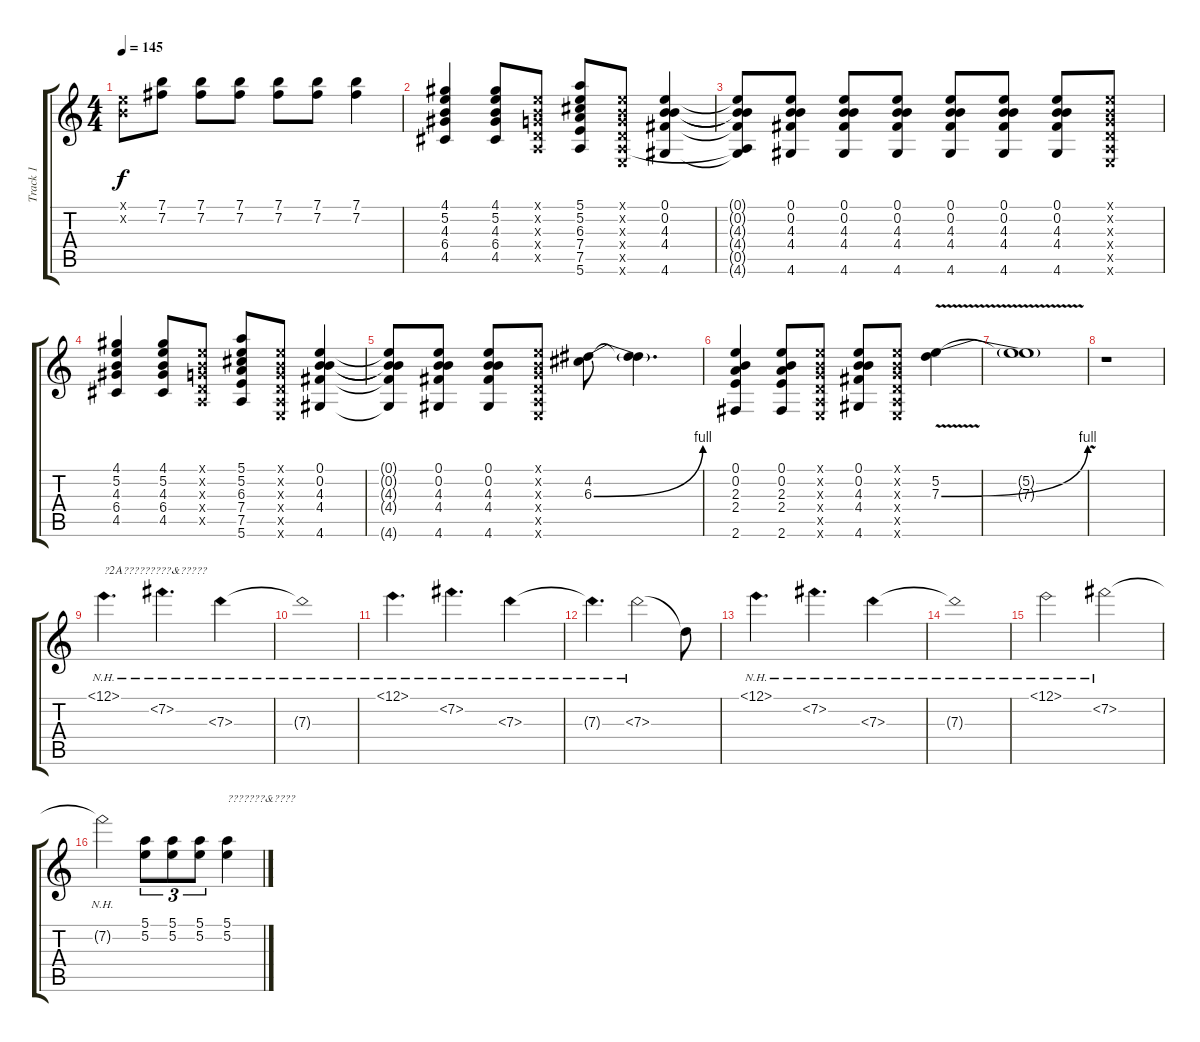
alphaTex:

\track ("Track 1" "Track 1") {instrument overdrivenguitar}
\staff {score tabs}
\tuning (E4 B3 G3 D3 A2 E2) {hide}
\ts (4 4)
\tempo 145
\clef g2
\ks c
(0.1{x} 0.2{x}).8{dy f} (7.1 7.2).8 (7.1 7.2).8 (7.1 7.2).8 (7.1 7.2).8 (7.1 7.2).8 (7.1 7.2).4 |
(4.1 5.2 4.3 6.4 4.5).4 (4.1 5.2 4.3 6.4 4.5).8 (0.1{x} 0.2{x} 0.3{x} 0.4{x} 0.5{x}).8 (5.1 5.2 6.3 7.4 7.5 5.6).8 (0.1{x} 0.2{x} 0.3{x} 0.4{x} 0.5{x} 0.6{x}).8 (0.1 0.2 4.3 4.4 4.6).4 |
(0.1{t} 0.2{t} 4.3{t} 4.4{t} 0.5{t} 4.6{t}).8 (0.1 0.2 4.3 4.4 4.6).8 (0.1 0.2 4.3 4.4 4.6).8 (0.1 0.2 4.3 4.4 4.6).8 (0.1 0.2 4.3 4.4 4.6).8 (0.1 0.2 4.3 4.4 4.6).8 (0.1 0.2 4.3 4.4 4.6).8 (0.1{x} 0.2{x} 0.3{x} 0.4{x} 0.5{x} 0.6{x}).8 |
(4.1 5.2 4.3 6.4 4.5).4 (4.1 5.2 4.3 6.4 4.5).8 (0.1{x} 0.2{x} 0.3{x} 0.4{x} 0.5{x}).8 (5.1 5.2 6.3 7.4 7.5 5.6).8 (0.1{x} 0.2{x} 0.3{x} 0.4{x} 0.5{x} 0.6{x}).8 (0.1 0.2 4.3 4.4 4.6).4 |
(0.1{t} 0.2{t} 4.3{t} 4.4{t} 4.6{t}).8 (0.1 0.2 4.3 4.4 4.6).8 (0.1 0.2 4.3 4.4 4.6).8 (0.1{x} 0.2{x} 0.3{x} 0.4{x} 0.5{x} 0.6{x}).8 (4.2 6.3{be (bend 0 0 60 4)}).8 (4.2{t} 6.3{t}).4{d} |
(0.1 0.2 2.3 2.4 2.6).4 (0.1 0.2 2.3 2.4 2.6).8 (0.1{x} 0.2{x} 0.3{x} 0.4{x} 0.5{x} 0.6{x}).8 (0.1 0.2 4.3 4.4 4.6).8 (0.1{x} 0.2{x} 0.3{x} 0.4{x} 0.5{x} 0.6{x}).8 (5.2 7.3{be (bend 0 0 60 4) v}).4 |
(5.2{t} 7.3{v t}).1 |
r.1 |
12.1{nh}.4{d txt "?2A?????????&?????"} 7.2{nh}.4{d} 7.3{nh}.4 |
7.3{nh t}.1 |
12.1{nh}.4{d} 7.2{nh}.4{d} 7.3{nh}.4 |
7.3{nh t}.4{d} 7.3{nh}.2 7.3{t}.8 |
12.1{nh}.4{d} 7.2{nh}.4{d} 7.3{nh}.4 |
7.3{nh t}.1 |
12.1{nh}.2 7.2{nh}.2 |
7.2{nh t}.2 (5.1 5.2).8{tu (3 2)} (5.1 5.2).8{tu (3 2)} (5.1 5.2).8{tu (3 2)} (5.1 5.2).4{txt "???????&????"}
